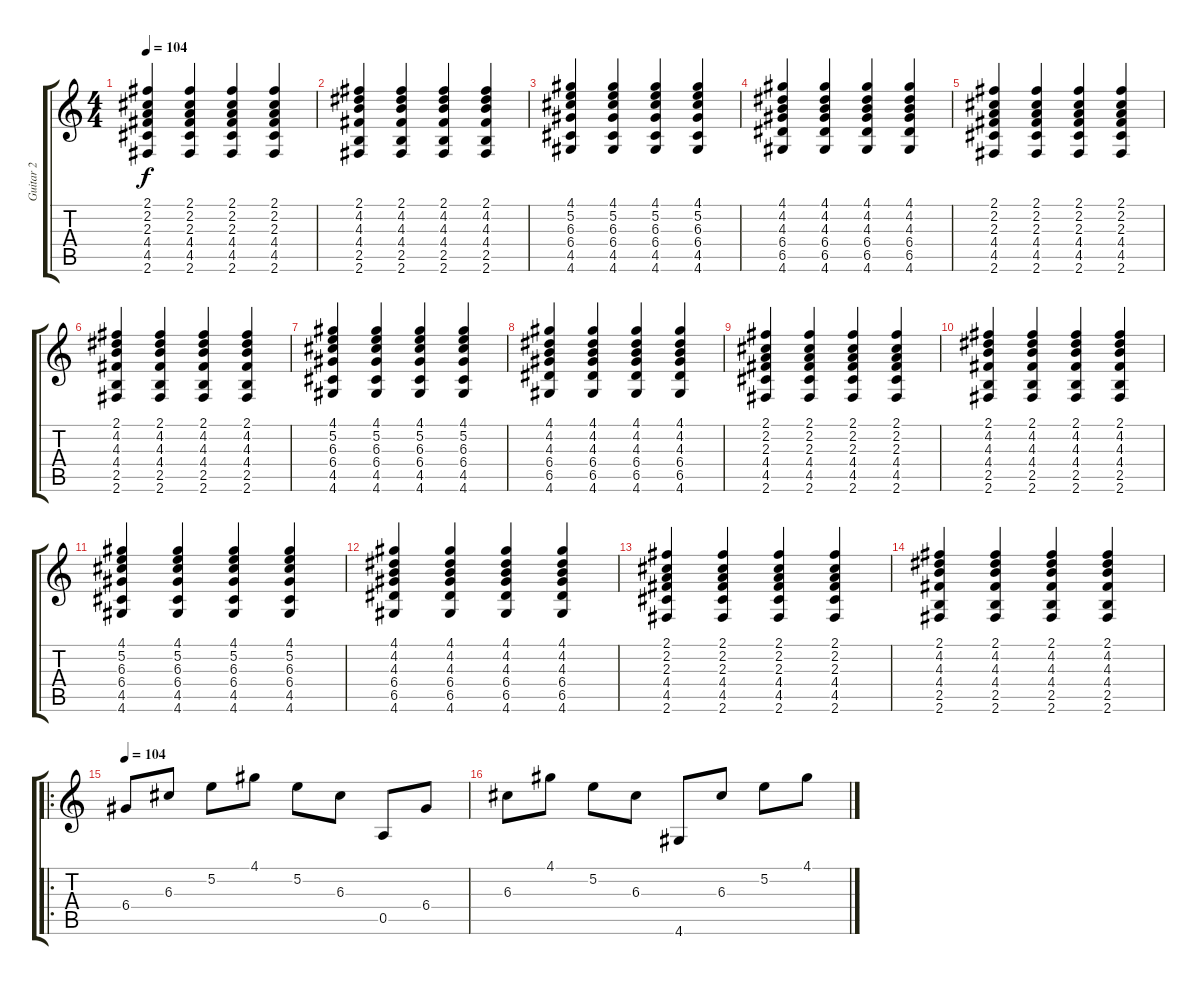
\track ("Guitar 2" "Guitar 2") {instrument acousticguitarnylon}
\staff {score tabs}
\tuning (E4 B3 G3 D3 A2 E2) {hide}
\ts (4 4)
\tempo 104
\clef g2
\ks c
(2.1 2.2 2.3 4.4 4.5 2.6).4{dy f} (2.1 2.2 2.3 4.4 4.5 2.6).4 (2.1 2.2 2.3 4.4 4.5 2.6).4 (2.1 2.2 2.3 4.4 4.5 2.6).4 |
(2.1 4.2 4.3 4.4 2.5 2.6).4 (2.1 4.2 4.3 4.4 2.5 2.6).4 (2.1 4.2 4.3 4.4 2.5 2.6).4 (2.1 4.2 4.3 4.4 2.5 2.6).4 |
(4.1 5.2 6.3 6.4 4.5 4.6).4 (4.1 5.2 6.3 6.4 4.5 4.6).4 (4.1 5.2 6.3 6.4 4.5 4.6).4 (4.1 5.2 6.3 6.4 4.5 4.6).4 |
(4.1 4.2 4.3 6.4 6.5 4.6).4 (4.1 4.2 4.3 6.4 6.5 4.6).4 (4.1 4.2 4.3 6.4 6.5 4.6).4 (4.1 4.2 4.3 6.4 6.5 4.6).4 |
(2.1 2.2 2.3 4.4 4.5 2.6).4 (2.1 2.2 2.3 4.4 4.5 2.6).4 (2.1 2.2 2.3 4.4 4.5 2.6).4 (2.1 2.2 2.3 4.4 4.5 2.6).4 |
(2.1 4.2 4.3 4.4 2.5 2.6).4 (2.1 4.2 4.3 4.4 2.5 2.6).4 (2.1 4.2 4.3 4.4 2.5 2.6).4 (2.1 4.2 4.3 4.4 2.5 2.6).4 |
(4.1 5.2 6.3 6.4 4.5 4.6).4 (4.1 5.2 6.3 6.4 4.5 4.6).4 (4.1 5.2 6.3 6.4 4.5 4.6).4 (4.1 5.2 6.3 6.4 4.5 4.6).4 |
(4.1 4.2 4.3 6.4 6.5 4.6).4 (4.1 4.2 4.3 6.4 6.5 4.6).4 (4.1 4.2 4.3 6.4 6.5 4.6).4 (4.1 4.2 4.3 6.4 6.5 4.6).4 |
(2.1 2.2 2.3 4.4 4.5 2.6).4 (2.1 2.2 2.3 4.4 4.5 2.6).4 (2.1 2.2 2.3 4.4 4.5 2.6).4 (2.1 2.2 2.3 4.4 4.5 2.6).4 |
(2.1 4.2 4.3 4.4 2.5 2.6).4 (2.1 4.2 4.3 4.4 2.5 2.6).4 (2.1 4.2 4.3 4.4 2.5 2.6).4 (2.1 4.2 4.3 4.4 2.5 2.6).4 |
(4.1 5.2 6.3 6.4 4.5 4.6).4 (4.1 5.2 6.3 6.4 4.5 4.6).4 (4.1 5.2 6.3 6.4 4.5 4.6).4 (4.1 5.2 6.3 6.4 4.5 4.6).4 |
(4.1 4.2 4.3 6.4 6.5 4.6).4 (4.1 4.2 4.3 6.4 6.5 4.6).4 (4.1 4.2 4.3 6.4 6.5 4.6).4 (4.1 4.2 4.3 6.4 6.5 4.6).4 |
(2.1 2.2 2.3 4.4 4.5 2.6).4 (2.1 2.2 2.3 4.4 4.5 2.6).4 (2.1 2.2 2.3 4.4 4.5 2.6).4 (2.1 2.2 2.3 4.4 4.5 2.6).4 |
(2.1 4.2 4.3 4.4 2.5 2.6).4 (2.1 4.2 4.3 4.4 2.5 2.6).4 (2.1 4.2 4.3 4.4 2.5 2.6).4 (2.1 4.2 4.3 4.4 2.5 2.6).4 |
\ro
\tempo 104
6.4.8{volume 16} 6.3.8 5.2.8 4.1.8 5.2.8 6.3.8 0.5.8 6.4.8 |
6.3.8 4.1.8 5.2.8 6.3.8 4.6.8 6.3.8 5.2.8 4.1.8
